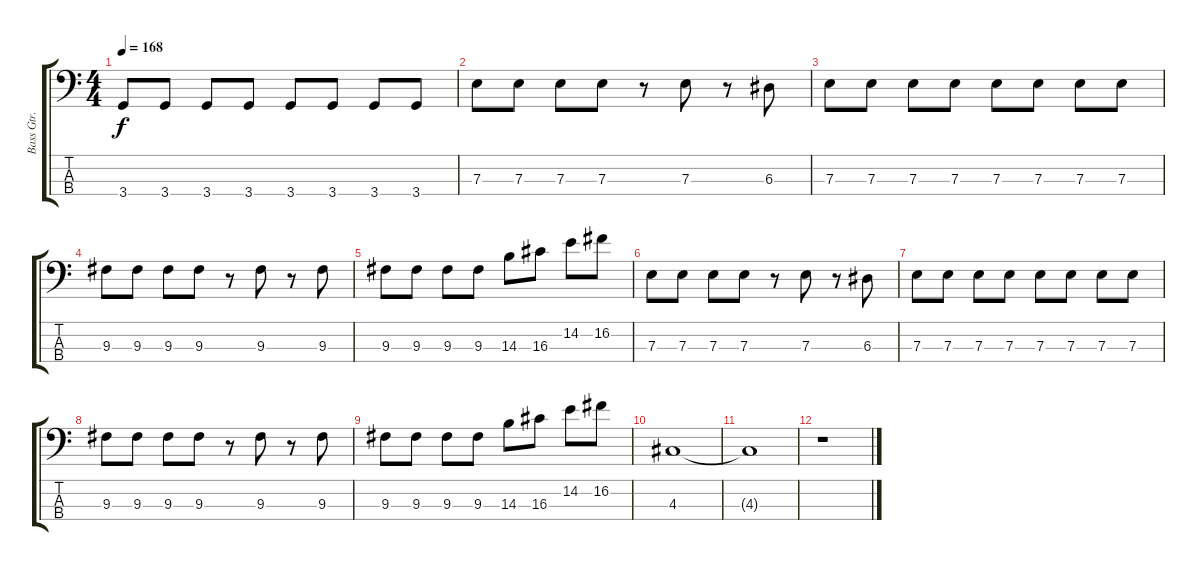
\track ("Bass Gtr." "Bass Gtr.") {instrument electricbasspick}
\staff {score tabs}
\tuning (G2 D2 A1 E1) {hide}
\ts (4 4)
\tempo 168
\clef f4
\ks c
3.4.8{dy f} 3.4.8 3.4.8 3.4.8 3.4.8 3.4.8 3.4.8 3.4.8 |
7.3.8 7.3.8 7.3.8 7.3.8 r.8 7.3.8 r.8 6.3.8 |
7.3.8 7.3.8 7.3.8 7.3.8 7.3.8 7.3.8 7.3.8 7.3.8 |
9.3.8 9.3.8 9.3.8 9.3.8 r.8 9.3.8 r.8 9.3.8 |
9.3.8 9.3.8 9.3.8 9.3.8 14.3.8 16.3.8 14.2.8 16.2.8 |
7.3.8 7.3.8 7.3.8 7.3.8 r.8 7.3.8 r.8 6.3.8 |
7.3.8 7.3.8 7.3.8 7.3.8 7.3.8 7.3.8 7.3.8 7.3.8 |
9.3.8 9.3.8 9.3.8 9.3.8 r.8 9.3.8 r.8 9.3.8 |
9.3.8 9.3.8 9.3.8 9.3.8 14.3.8 16.3.8 14.2.8 16.2.8 |
4.3.1 |
4.3{t}.1 |
r.1
